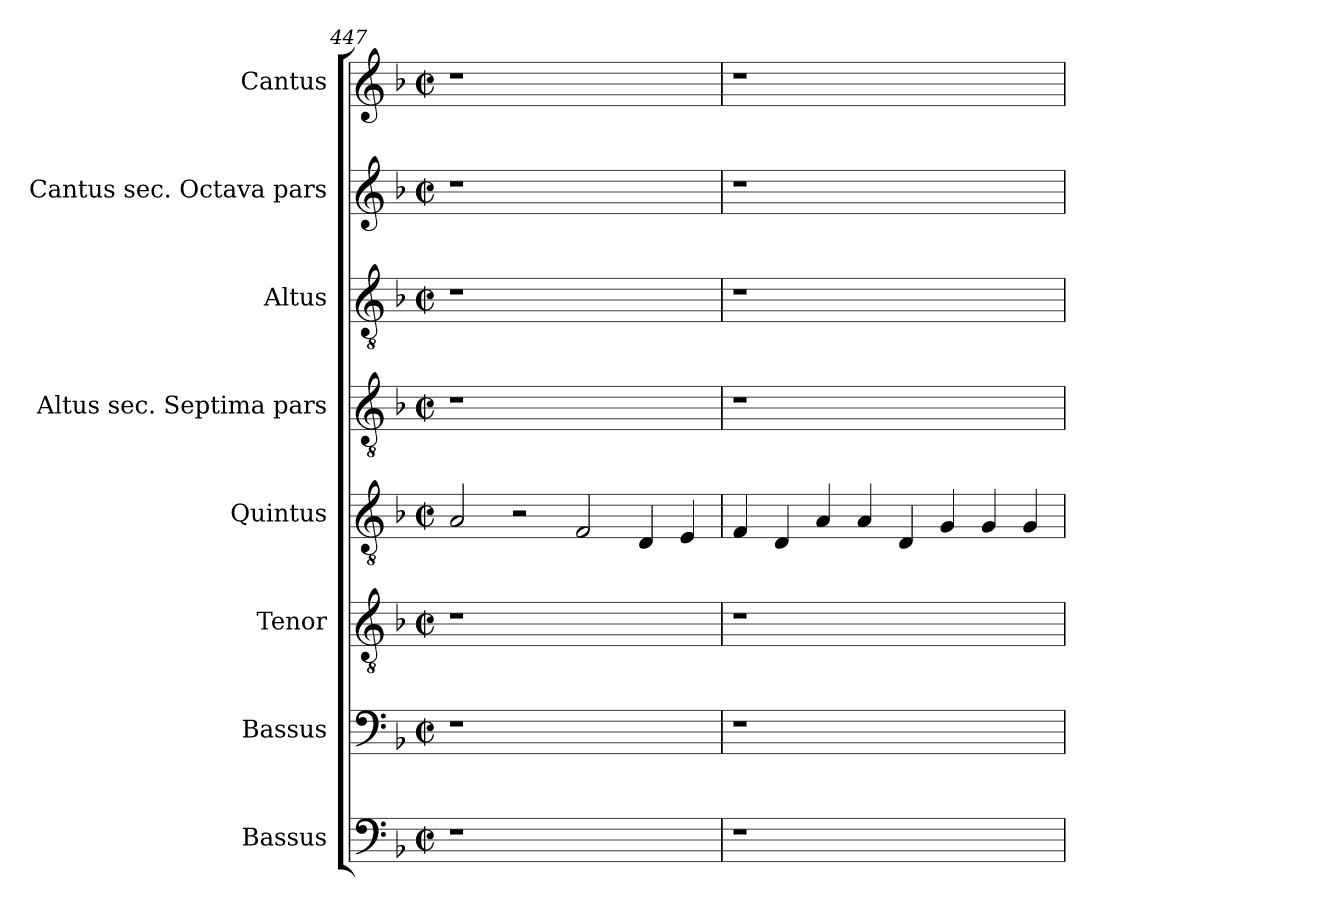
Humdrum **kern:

**kern	**kern	**kern	**kern	**kern	**kern	**kern	**kern
*part8	*part7	*part6	*part5	*part4	*part3	*part2	*part1
*staff8	*staff7	*staff6	*staff5	*staff4	*staff3	*staff2	*staff1
*I"Bassus	*I"Bassus	*I"Tenor	*I"Quintus	*I"Altus sec. Septima pars	*I"Altus	*I"Cantus sec. Octava pars	*I"Cantus
*	*I'Bassus	*I'Tenor	*I'Quintus	*	*I'Altus	*	*I'Cantus
!!LO:LB:g=z
*clefF4	*clefF4	*clefGv2	*clefGv2	*clefGv2	*clefGv2	*clefG2	*clefG2
*k[b-]	*k[b-]	*k[b-]	*k[b-]	*k[b-]	*k[b-]	*k[b-]	*k[b-]
*F:	*F:	*F:	*F:	*F:	*F:	*F:	*F:
*M2/2	*M2/2	*M2/2	*M2/2	*M2/2	*M2/2	*M2/2	*M2/2
*met(c|)	*met(c|)	*met(c|)	*met(c|)	*met(c|)	*met(c|)	*met(c|)	*met(c|)
=447	=447	=447	=447	=447	=447	=447	=447
1r	1r	1r	2A/	1r	1r	1r	1r
.	.	.	2r	.	.	.	.
1ryy	1ryy	1ryy	2F/	1ryy	1ryy	1ryy	1ryy
.	.	.	4D/	.	.	.	.
.	.	.	4E/	.	.	.	.
=448	=448	=448	=448	=448	=448	=448	=448
1r	1r	1r	4F/	1r	1r	1r	1r
.	.	.	4D/	.	.	.	.
.	.	.	4A/	.	.	.	.
.	.	.	4A/	.	.	.	.
1ryy	1ryy	1ryy	4D/	1ryy	1ryy	1ryy	1ryy
.	.	.	4G/	.	.	.	.
.	.	.	4G/	.	.	.	.
.	.	.	4G/	.	.	.	.
=	=	=	=	=	=	=	=
*-	*-	*-	*-	*-	*-	*-	*-
